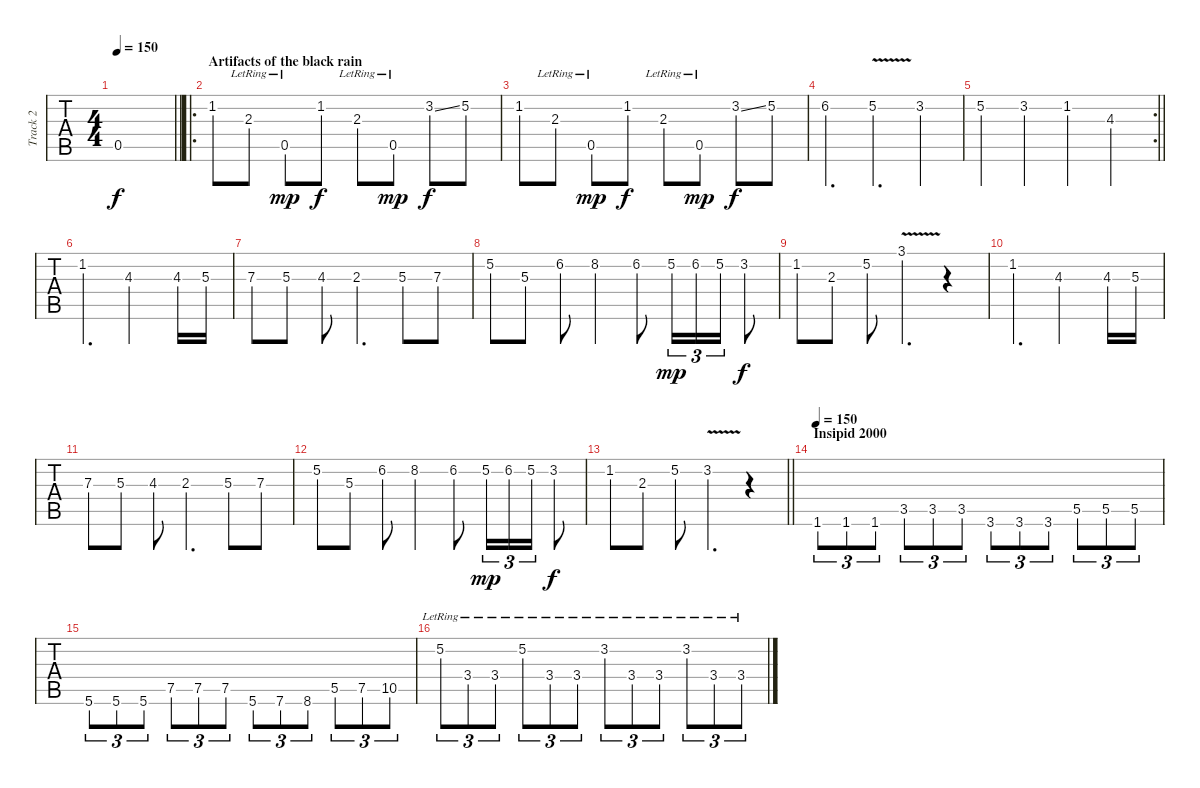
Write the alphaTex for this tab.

\track ("Track 2" "Track 2") {instrument acousticguitarnylon}
\staff {tabs}
\tuning (E4 B3 G3 D3 A2 E2) {hide}
\ts (4 4)
\tempo 150
\clef g2
\barLineRight lightlight
\ks c
0.5.1{dy f} |
\ro
\section ("" "Artifacts of the black rain")
1.2.8 2.3{lr}.8 0.5{lr}.8{dy mp} 1.2.8{dy f} 2.3{lr}.8 0.5{lr}.8{dy mp} 3.2{ss}.8{dy f} 5.2.8 |
1.2.8 2.3{lr}.8 0.5{lr}.8{dy mp} 1.2.8{dy f} 2.3{lr}.8 0.5{lr}.8{dy mp} 3.2{ss}.8{dy f} 5.2.8 |
6.2.4{d} 5.2{v}.4{d} 3.2.4 |
\rc 2
\barLineRight lightlight
5.2.4 3.2.4 1.2.4 4.3.4 |
1.2.4{d} 4.3.2 4.3.16 5.3.16 |
7.3.8 5.3.8 4.3.8 2.3.4{d} 5.3.8 7.3.8 |
5.2.8 5.3.8 6.2.8 8.2.4 6.2.8 5.2.16{tu (3 2) dy mp} 6.2.16{tu (3 2)} 5.2.16{tu (3 2)} 3.2.8{dy f} |
1.2.8 2.3.8 5.2.8 3.1{v}.4{d} r.4 |
1.2.4{d} 4.3.2 4.3.16 5.3.16 |
7.3.8 5.3.8 4.3.8 2.3.4{d} 5.3.8 7.3.8 |
5.2.8 5.3.8 6.2.8 8.2.4 6.2.8 5.2.16{tu (3 2) dy mp} 6.2.16{tu (3 2)} 5.2.16{tu (3 2)} 3.2.8{dy f} |
\barLineRight lightlight
1.2.8 2.3.8 5.2.8 3.2{v}.4{d} r.4 |
\section ("" "Insipid 2000")
\tempo 150
1.6.8{tu (3 2)} 1.6.8{tu (3 2)} 1.6.8{tu (3 2)} 3.5.8{tu (3 2)} 3.5.8{tu (3 2)} 3.5.8{tu (3 2)} 3.6.8{tu (3 2)} 3.6.8{tu (3 2)} 3.6.8{tu (3 2)} 5.5.8{tu (3 2)} 5.5.8{tu (3 2)} 5.5.8{tu (3 2)} |
5.6.8{tu (3 2)} 5.6.8{tu (3 2)} 5.6.8{tu (3 2)} 7.5.8{tu (3 2)} 7.5.8{tu (3 2)} 7.5.8{tu (3 2)} 5.6.8{tu (3 2)} 7.6.8{tu (3 2)} 8.6.8{tu (3 2)} 5.5.8{tu (3 2)} 7.5.8{tu (3 2)} 10.5.8{tu (3 2)} |
5.2{lr}.8{tu (3 2)} 3.4{lr}.8{tu (3 2)} 3.4{lr}.8{tu (3 2)} 5.2{lr}.8{tu (3 2)} 3.4{lr}.8{tu (3 2)} 3.4{lr}.8{tu (3 2)} 3.2{lr}.8{tu (3 2)} 3.4{lr}.8{tu (3 2)} 3.4{lr}.8{tu (3 2)} 3.2{lr}.8{tu (3 2)} 3.4{lr}.8{tu (3 2)} 3.4{lr}.8{tu (3 2)}
